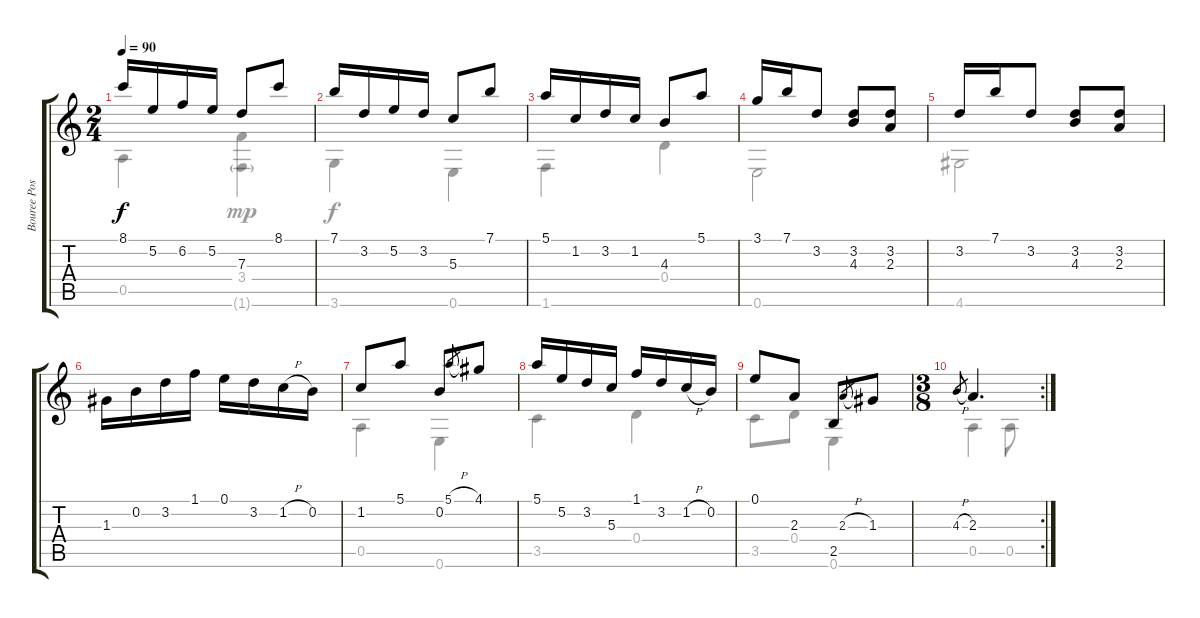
\track ("Bouree Posato" "Bouree Pos") {instrument acousticguitarnylon}
\staff {score tabs}
\tuning (E4 B3 G3 D3 A2 E2) {hide}
\voice
\ts (2 4)
\tempo 90
\clef g2
\ks c
8.1.16{dy f} 5.2.16 6.2.16 5.2.16 7.3.8 8.1.8 |
7.1.16 3.2.16 5.2.16 3.2.16 5.3.8 7.1.8 |
5.1.16 1.2.16 3.2.16 1.2.16 4.3.8 5.1.8 |
3.1.16 7.1.16 3.2.8 (3.2 4.3).8 (3.2 2.3).8 |
3.2.16 7.1.16 3.2.8 (3.2 4.3).8 (3.2 2.3).8 |
1.3.16 0.2.16 3.2.16 1.1.16 0.1.16 3.2.16 1.2{h}.16 0.2.16 |
1.2.8 5.1.8 0.2.8 5.1{h}.8{gr} 4.1.8 |
5.1.16 5.2.16 3.2.16 5.3.16 1.1.16 3.2.16 1.2{h}.16 0.2.16 |
0.1.8 2.3.8 2.5.8 2.3{h}.8{gr} 1.3.8 |
\rc 2
\ts (3 8)
4.3{h}.8{gr} 2.3.4{d}
\voice
\clef g2
\ottava regular
\simile none
\ks c
0.5.4{dy f} (3.4 1.6{g}).4{dy mp} |
3.6.4{dy f} 0.6.4 |
1.6.4 0.4.4 |
0.6.2 |
4.6.2 |
|
0.5.4 0.6.4 |
3.5.4 0.4.4 |
3.5.8 0.4.8 0.6.4 |
0.5.4 0.5.8
